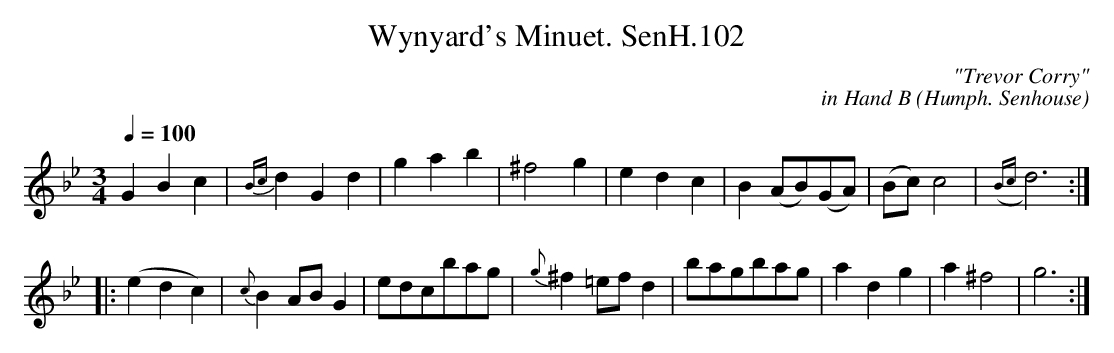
X:1
T:Wynyard's Minuet. SenH.102
C:"Trevor Corry"
C:in Hand B (Humph. Senhouse)
Q:1/4=100
M:3/4
L:1/4
K:Gm
GBc | {Bc}dGd | gab | ^f2g | edc | B(A/B/)(G/A/) | (B/c/) c2 | ({Bc}d3) :|
|: (edc) | {c}BA/B/G | e/d/c/b/a/g/ | {g}^f=e/f/ d | b/a/g/b/a/g/ | adg | a^f2 | g3 :|
